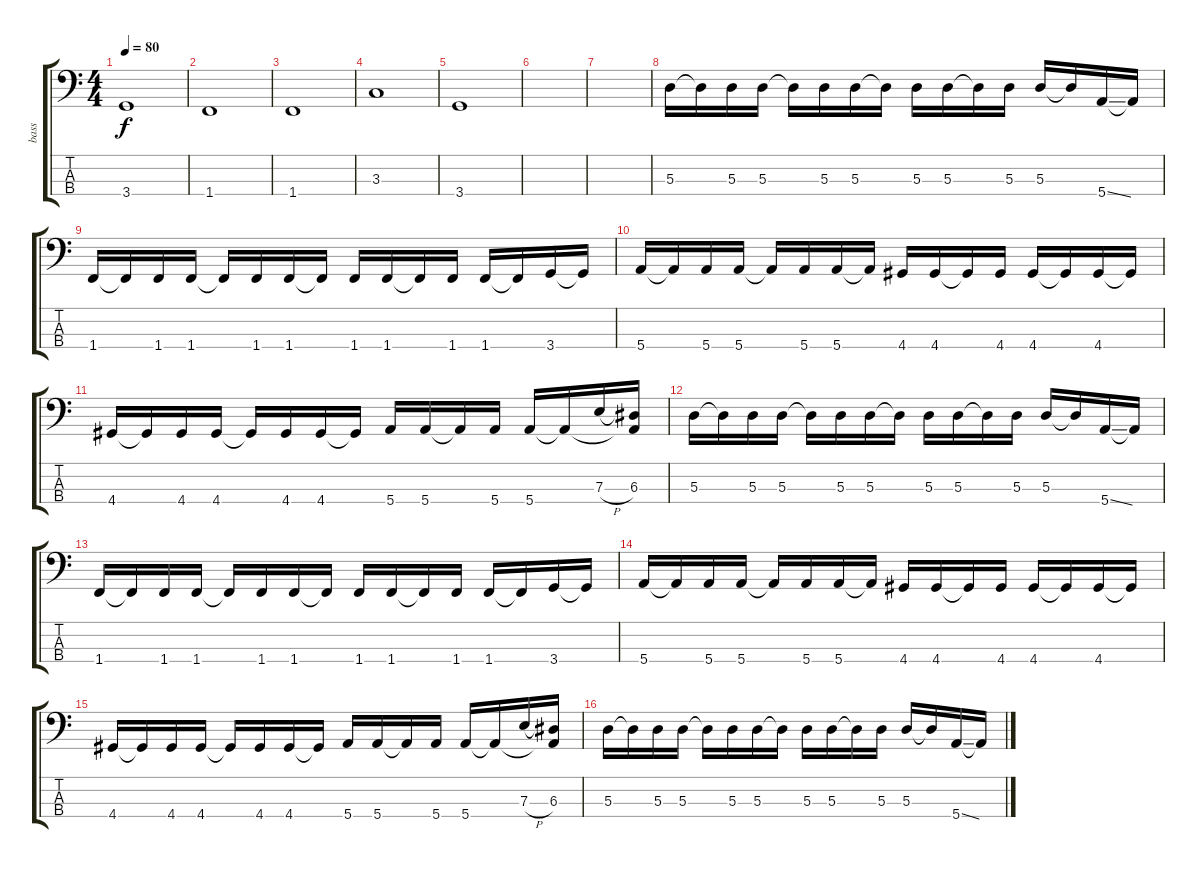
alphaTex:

\track ("bass" "bass") {instrument electricbassfinger}
\staff {score tabs}
\tuning (G2 D2 A1 E1) {hide}
\ts (4 4)
\tempo 80
\clef f4
\ks c
3.4.1{dy f} |
1.4.1 |
1.4.1 |
3.3.1 |
3.4.1 |
|
|
5.3.16 5.3{t}.16 5.3.16 5.3.16 5.3{t}.16 5.3.16 5.3.16 5.3{t}.16 5.3.16 5.3.16 5.3{t}.16 5.3.16 5.3.16 5.3{t}.16 5.4{ss}.16 5.4{t}.16 |
1.4.16 1.4{t}.16 1.4.16 1.4.16 1.4{t}.16 1.4.16 1.4.16 1.4{t}.16 1.4.16 1.4.16 1.4{t}.16 1.4.16 1.4.16 1.4{t}.16 3.4.16 3.4{t}.16 |
5.4.16 5.4{t}.16 5.4.16 5.4.16 5.4{t}.16 5.4.16 5.4.16 5.4{t}.16 4.4.16 4.4.16 4.4{t}.16 4.4.16 4.4.16 4.4{t}.16 4.4.16 4.4{t}.16 |
4.4.16 4.4{t}.16 4.4.16 4.4.16 4.4{t}.16 4.4.16 4.4.16 4.4{t}.16 5.4.16 5.4.16 5.4{t}.16 5.4.16 5.4.16 5.4{t}.16 7.3{h}.16 (6.3 5.4{t}).16 |
5.3.16 5.3{t}.16 5.3.16 5.3.16 5.3{t}.16 5.3.16 5.3.16 5.3{t}.16 5.3.16 5.3.16 5.3{t}.16 5.3.16 5.3.16 5.3{t}.16 5.4{ss}.16 5.4{t}.16 |
1.4.16 1.4{t}.16 1.4.16 1.4.16 1.4{t}.16 1.4.16 1.4.16 1.4{t}.16 1.4.16 1.4.16 1.4{t}.16 1.4.16 1.4.16 1.4{t}.16 3.4.16 3.4{t}.16 |
5.4.16 5.4{t}.16 5.4.16 5.4.16 5.4{t}.16 5.4.16 5.4.16 5.4{t}.16 4.4.16 4.4.16 4.4{t}.16 4.4.16 4.4.16 4.4{t}.16 4.4.16 4.4{t}.16 |
4.4.16 4.4{t}.16 4.4.16 4.4.16 4.4{t}.16 4.4.16 4.4.16 4.4{t}.16 5.4.16 5.4.16 5.4{t}.16 5.4.16 5.4.16 5.4{t}.16 7.3{h}.16 (6.3 5.4{t}).16 |
5.3.16 5.3{t}.16 5.3.16 5.3.16 5.3{t}.16 5.3.16 5.3.16 5.3{t}.16 5.3.16 5.3.16 5.3{t}.16 5.3.16 5.3.16 5.3{t}.16 5.4{ss}.16 5.4{t}.16
